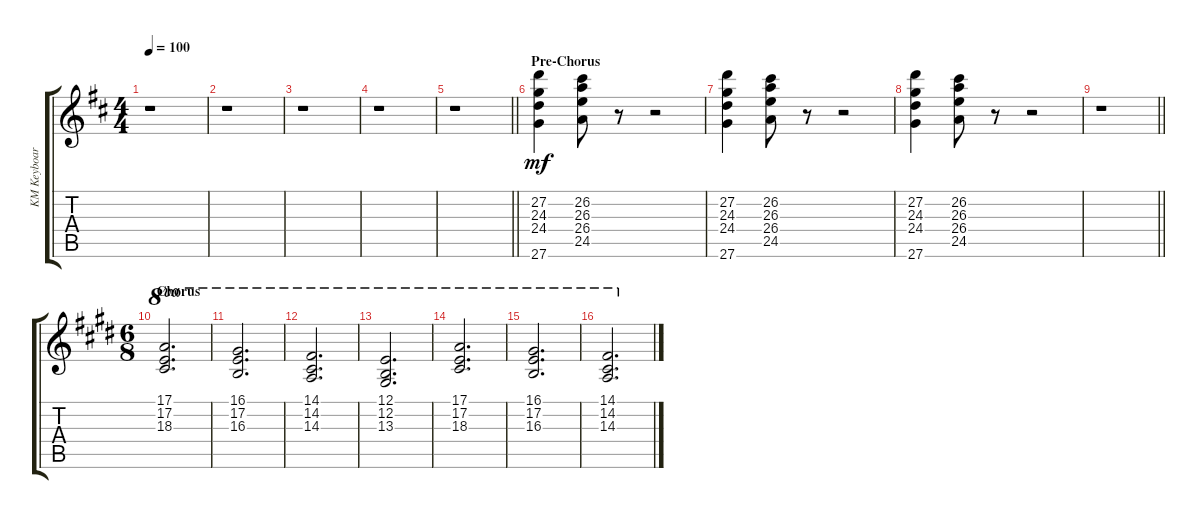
\track ("KM Keyboards" "KM Keyboar") {instrument lead5charang}
\staff {score tabs}
\tuning (E4 B3 G3 D3 A2 E2) {hide}
\ts (4 4)
\tempo 100
\clef g2
\ks d
r.1{dy f} |
r.1 |
r.1 |
r.1 |
\barLineRight lightlight
r.1 |
\section ("" "Pre-Chorus")
(27.2 24.3 24.4 27.6).4{dy mf instrument rockorgan} (26.2 26.3 26.4 24.5).8 r.8 r.2 |
(27.2 24.3 24.4 27.6).4 (26.2 26.3 26.4 24.5).8 r.8 r.2 |
(27.2 24.3 24.4 27.6).4 (26.2 26.3 26.4 24.5).8 r.8 r.2 |
\barLineRight lightlight
r.1 |
\ts (6 8)
\section ("" "Chorus")
\ks e
(17.1 17.2 18.3).2{d ot 8va instrument churchorgan} |
(16.1 17.2 16.3).2{d ot 8va} |
(14.1 14.2 14.3).2{d ot 8va} |
(12.1 12.2 13.3).2{d ot 8va} |
(17.1 17.2 18.3).2{d ot 8va} |
(16.1 17.2 16.3).2{d ot 8va} |
(14.1 14.2 14.3).2{d ot 8va}
